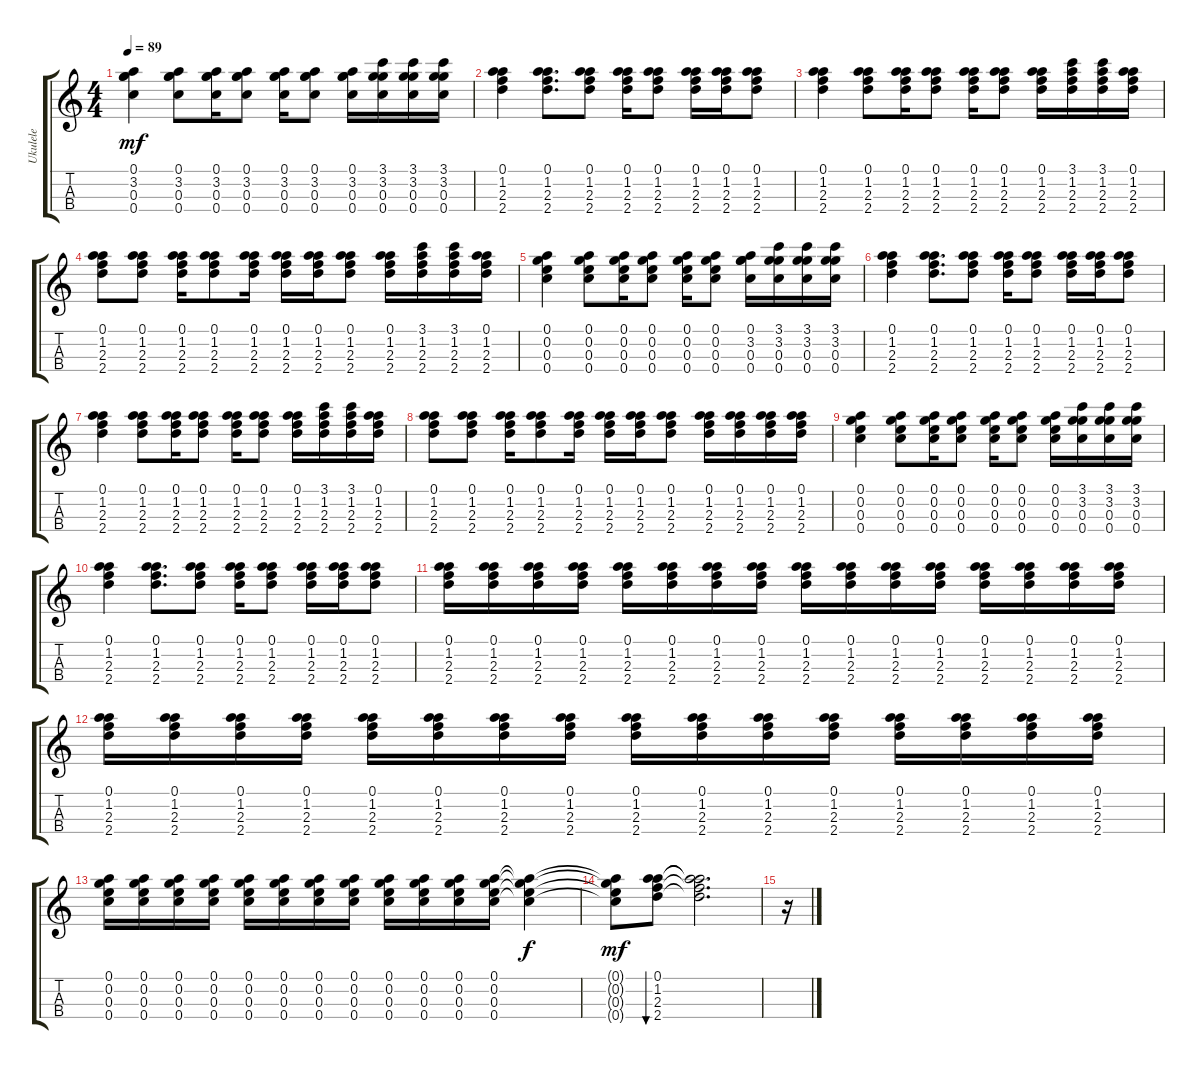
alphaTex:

\track ("Ukulele" "Ukulele") {instrument acousticguitarnylon}
\staff {score tabs}
\tuning (A4 E4 C4 G4) {hide}
\ts (4 4)
\tempo 89
\clef g2
\ks c
(0.1 3.2 0.3 0.4).4{dy mf} (0.1 3.2 0.3 0.4).8 (0.1 3.2 0.3 0.4).16 (0.1 3.2 0.3 0.4).8 (0.1 3.2 0.3 0.4).16 (0.1 3.2 0.3 0.4).8 (0.1 3.2 0.3 0.4).16 (3.1 3.2 0.3 0.4).16 (3.1 3.2 0.3 0.4).16 (3.1 3.2 0.3 0.4).16 |
(0.1 1.2 2.3 2.4).4 (0.1 1.2 2.3 2.4).8{d} (0.1 1.2 2.3 2.4).8 (0.1 1.2 2.3 2.4).16 (0.1 1.2 2.3 2.4).8 (0.1 1.2 2.3 2.4).16 (0.1 1.2 2.3 2.4).16 (0.1 1.2 2.3 2.4).8 |
(0.1 1.2 2.3 2.4).4 (0.1 1.2 2.3 2.4).8 (0.1 1.2 2.3 2.4).16 (0.1 1.2 2.3 2.4).8 (0.1 1.2 2.3 2.4).16 (0.1 1.2 2.3 2.4).8 (0.1 1.2 2.3 2.4).16 (3.1 1.2 2.3 2.4).16 (3.1 1.2 2.3 2.4).16 (0.1 1.2 2.3 2.4).16 |
(0.1 1.2 2.3 2.4).8 (0.1 1.2 2.3 2.4).8 (0.1 1.2 2.3 2.4).16 (0.1 1.2 2.3 2.4).8 (0.1 1.2 2.3 2.4).16 (0.1 1.2 2.3 2.4).16 (0.1 1.2 2.3 2.4).16 (0.1 1.2 2.3 2.4).8 (0.1 1.2 2.3 2.4).16 (3.1 1.2 2.3 2.4).16 (3.1 1.2 2.3 2.4).16 (0.1 1.2 2.3 2.4).16 |
(0.1 0.2 0.3 0.4).4 (0.1 0.2 0.3 0.4).8 (0.1 0.2 0.3 0.4).16 (0.1 0.2 0.3 0.4).8 (0.1 0.2 0.3 0.4).16 (0.1 0.2 0.3 0.4).8 (0.1 3.2 0.3 0.4).16 (3.1 3.2 0.3 0.4).16 (3.1 3.2 0.3 0.4).16 (3.1 3.2 0.3 0.4).16 |
(0.1 1.2 2.3 2.4).4 (0.1 1.2 2.3 2.4).8{d} (0.1 1.2 2.3 2.4).8 (0.1 1.2 2.3 2.4).16 (0.1 1.2 2.3 2.4).8 (0.1 1.2 2.3 2.4).16 (0.1 1.2 2.3 2.4).16 (0.1 1.2 2.3 2.4).8 |
(0.1 1.2 2.3 2.4).4 (0.1 1.2 2.3 2.4).8 (0.1 1.2 2.3 2.4).16 (0.1 1.2 2.3 2.4).8 (0.1 1.2 2.3 2.4).16 (0.1 1.2 2.3 2.4).8 (0.1 1.2 2.3 2.4).16 (3.1 1.2 2.3 2.4).16 (3.1 1.2 2.3 2.4).16 (0.1 1.2 2.3 2.4).16 |
(0.1 1.2 2.3 2.4).8 (0.1 1.2 2.3 2.4).8 (0.1 1.2 2.3 2.4).16 (0.1 1.2 2.3 2.4).8 (0.1 1.2 2.3 2.4).16 (0.1 1.2 2.3 2.4).16 (0.1 1.2 2.3 2.4).16 (0.1 1.2 2.3 2.4).8 (0.1 1.2 2.3 2.4).16 (0.1 1.2 2.3 2.4).16 (0.1 1.2 2.3 2.4).16 (0.1 1.2 2.3 2.4).16 |
(0.1 0.2 0.3 0.4).4 (0.1 0.2 0.3 0.4).8 (0.1 0.2 0.3 0.4).16 (0.1 0.2 0.3 0.4).8 (0.1 0.2 0.3 0.4).16 (0.1 0.2 0.3 0.4).8 (0.1 0.2 0.3 0.4).16 (3.1 3.2 0.3 0.4).16 (3.1 3.2 0.3 0.4).16 (3.1 3.2 0.3 0.4).16 |
(0.1 1.2 2.3 2.4).4 (0.1 1.2 2.3 2.4).8{d} (0.1 1.2 2.3 2.4).8 (0.1 1.2 2.3 2.4).16 (0.1 1.2 2.3 2.4).8 (0.1 1.2 2.3 2.4).16 (0.1 1.2 2.3 2.4).16 (0.1 1.2 2.3 2.4).8 |
(0.1 1.2 2.3 2.4).16 (0.1 1.2 2.3 2.4).16 (0.1 1.2 2.3 2.4).16 (0.1 1.2 2.3 2.4).16 (0.1 1.2 2.3 2.4).16 (0.1 1.2 2.3 2.4).16 (0.1 1.2 2.3 2.4).16 (0.1 1.2 2.3 2.4).16 (0.1 1.2 2.3 2.4).16 (0.1 1.2 2.3 2.4).16 (0.1 1.2 2.3 2.4).16 (0.1 1.2 2.3 2.4).16 (0.1 1.2 2.3 2.4).16 (0.1 1.2 2.3 2.4).16 (0.1 1.2 2.3 2.4).16 (0.1 1.2 2.3 2.4).16 |
(0.1 1.2 2.3 2.4).16 (0.1 1.2 2.3 2.4).16 (0.1 1.2 2.3 2.4).16 (0.1 1.2 2.3 2.4).16 (0.1 1.2 2.3 2.4).16 (0.1 1.2 2.3 2.4).16 (0.1 1.2 2.3 2.4).16 (0.1 1.2 2.3 2.4).16 (0.1 1.2 2.3 2.4).16 (0.1 1.2 2.3 2.4).16 (0.1 1.2 2.3 2.4).16 (0.1 1.2 2.3 2.4).16 (0.1 1.2 2.3 2.4).16 (0.1 1.2 2.3 2.4).16 (0.1 1.2 2.3 2.4).16 (0.1 1.2 2.3 2.4).16 |
(0.1 0.2 0.3 0.4).16 (0.1 0.2 0.3 0.4).16 (0.1 0.2 0.3 0.4).16 (0.1 0.2 0.3 0.4).16 (0.1 0.2 0.3 0.4).16 (0.1 0.2 0.3 0.4).16 (0.1 0.2 0.3 0.4).16 (0.1 0.2 0.3 0.4).16 (0.1 0.2 0.3 0.4).16 (0.1 0.2 0.3 0.4).16 (0.1 0.2 0.3 0.4).16 (0.1 0.2 0.3 0.4).16 (0.1{t} 0.2{t} 0.3{t} 0.4{t}).4{dy f} |
(0.1{t} 0.2{t} 0.3{t} 0.4{t}).8{dy mf} (0.1 1.2 2.3 2.4).8{bu 60} (0.1{t} 1.2{t} 2.3{t} 2.4{t}).2{d} |
r.16
